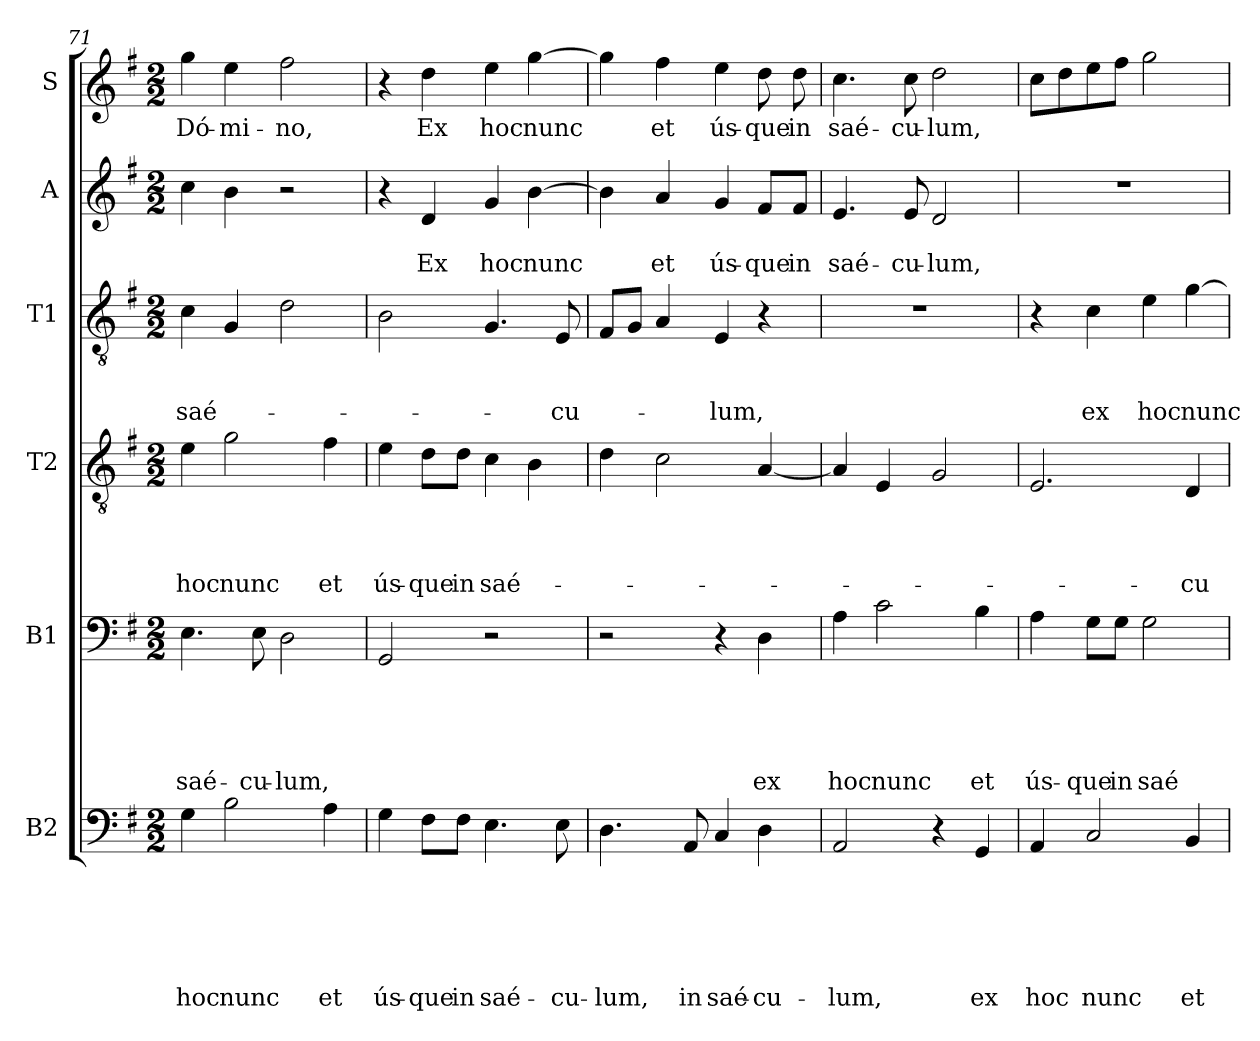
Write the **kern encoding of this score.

**kern	**text	**text	**text	**text	**text	**text	**kern	**text	**text	**text	**text	**text	**kern	**text	**text	**text	**text	**kern	**text	**text	**text	**kern	**text	**text	**kern	**text
*part6	*part6	*part6	*part6	*part6	*part6	*part6	*part5	*part5	*part5	*part5	*part5	*part5	*part4	*part4	*part4	*part4	*part4	*part3	*part3	*part3	*part3	*part2	*part2	*part2	*part1	*part1
*staff6	*staff6	*staff6	*staff6	*staff6	*staff6	*staff6	*staff5	*staff5	*staff5	*staff5	*staff5	*staff5	*staff4	*staff4	*staff4	*staff4	*staff4	*staff3	*staff3	*staff3	*staff3	*staff2	*staff2	*staff2	*staff1	*staff1
*I"B2	*	*	*	*	*	*	*I"B1	*	*	*	*	*	*I"T2	*	*	*	*	*I"T1	*	*	*	*I"A	*	*	*I"S	*
!!LO:PB:g=z
*clefF4	*	*	*	*	*	*	*clefF4	*	*	*	*	*	*clefGv2	*	*	*	*	*clefGv2	*	*	*	*clefG2	*	*	*clefG2	*
*k[f#]	*	*	*	*	*	*	*k[f#]	*	*	*	*	*	*k[f#]	*	*	*	*	*k[f#]	*	*	*	*k[f#]	*	*	*k[f#]	*
*G:	*	*	*	*	*	*	*G:	*	*	*	*	*	*G:	*	*	*	*	*G:	*	*	*	*G:	*	*	*G:	*
*M2/2	*	*	*	*	*	*	*M2/2	*	*	*	*	*	*M2/2	*	*	*	*	*M2/2	*	*	*	*M2/2	*	*	*M2/2	*
=71	=71	=71	=71	=71	=71	=71	=71	=71	=71	=71	=71	=71	=71	=71	=71	=71	=71	=71	=71	=71	=71	=71	=71	=71	=71	=71
!	!	!	!	!	!	!LO:LY:b	!	!	!	!	!	!LO:LY:b	!	!	!	!	!LO:LY:b	!	!	!	!LO:LY:b	!	!	!	!	!LO:LY:b
4G\	.	.	.	.	.	hoc	4.E\	.	.	.	.	saé-	4e\	.	.	.	hoc	4c\	.	.	saé-	4cc\	.	.	4gg\	Dó-
!	!	!	!	!	!	!LO:LY:b	!	!	!	!	!	!	!	!	!	!	!LO:LY:b	!	!	!	!	!	!	!	!	!LO:LY:b
2B\	.	.	.	.	.	nunc	.	.	.	.	.	.	2g\	.	.	.	nunc	4G/	.	.	.	4b\	.	.	4ee\	-mi-
!	!	!	!	!	!	!	!	!	!	!	!	!LO:LY:b	!	!	!	!	!	!	!	!	!	!	!	!	!	!
.	.	.	.	.	.	.	8E\	.	.	.	.	-cu-	.	.	.	.	.	.	.	.	.	.	.	.	.	.
!	!	!	!	!	!	!	!	!	!	!	!	!LO:LY:b	!	!	!	!	!	!	!	!	!	!	!	!	!	!LO:LY:b
.	.	.	.	.	.	.	2D\	.	.	.	.	-lum,	.	.	.	.	.	2d\	.	.	.	2r	.	.	2ff#\	-no,
!	!	!	!	!	!	!LO:LY:b	!	!	!	!	!	!	!	!	!	!	!LO:LY:b	!	!	!	!	!	!	!	!	!
4A\	.	.	.	.	.	et	.	.	.	.	.	.	4f#\	.	.	.	et	.	.	.	.	.	.	.	.	.
=72	=72	=72	=72	=72	=72	=72	=72	=72	=72	=72	=72	=72	=72	=72	=72	=72	=72	=72	=72	=72	=72	=72	=72	=72	=72	=72
!	!	!	!	!	!	!LO:LY:b	!	!	!	!	!	!	!	!	!	!	!LO:LY:b	!	!	!	!	!	!	!	!	!
4G\	.	.	.	.	.	ús-	2GG/	.	.	.	.	.	4e\	.	.	.	ús-	2B\	.	.	.	4r	.	.	4r	.
!	!	!	!	!	!	!LO:LY:b	!	!	!	!	!	!	!	!	!	!	!LO:LY:b	!	!	!	!	!	!	!LO:LY:b	!	!LO:LY:b
8F#\L	.	.	.	.	.	-que	.	.	.	.	.	.	8d\L	.	.	.	-que	.	.	.	.	4d/	.	Ex	4dd\	Ex
!	!	!	!	!	!	!LO:LY:b	!	!	!	!	!	!	!	!	!	!	!LO:LY:b	!	!	!	!	!	!	!	!	!
8F#\J	.	.	.	.	.	in	.	.	.	.	.	.	8d\J	.	.	.	in	.	.	.	.	.	.	.	.	.
!	!	!	!	!	!	!LO:LY:b	!	!	!	!	!	!	!	!	!	!	!LO:LY:b	!	!	!	!	!	!	!LO:LY:b	!	!LO:LY:b
4.E\	.	.	.	.	.	saé-	2r	.	.	.	.	.	4c\	.	.	.	saé-	4.G/	.	.	.	4g/	.	hoc	4ee\	hoc
!	!	!	!	!	!	!	!	!	!	!	!	!	!	!	!	!	!	!	!	!	!	!	!	!LO:LY:b	!	!LO:LY:b
.	.	.	.	.	.	.	.	.	.	.	.	.	4B\	.	.	.	.	.	.	.	.	[4b\	.	nunc	[4gg\	nunc
!	!	!	!	!	!	!LO:LY:b	!	!	!	!	!	!	!	!	!	!	!	!	!	!	!LO:LY:b	!	!	!	!	!
8E\	.	.	.	.	.	-cu-	.	.	.	.	.	.	.	.	.	.	.	8E/	.	.	-cu-	.	.	.	.	.
=73	=73	=73	=73	=73	=73	=73	=73	=73	=73	=73	=73	=73	=73	=73	=73	=73	=73	=73	=73	=73	=73	=73	=73	=73	=73	=73
!	!	!	!	!	!	!LO:LY:b	!	!	!	!	!	!	!	!	!	!	!	!	!	!	!	!	!	!	!	!
4.D\	.	.	.	.	.	-lum,	2r	.	.	.	.	.	4d\	.	.	.	.	8F#/L	.	.	.	4b\]	.	.	4gg\]	.
.	.	.	.	.	.	.	.	.	.	.	.	.	.	.	.	.	.	8G/J	.	.	.	.	.	.	.	.
!	!	!	!	!	!	!	!	!	!	!	!	!	!	!	!	!	!	!	!	!	!	!	!	!LO:LY:b	!	!LO:LY:b
.	.	.	.	.	.	.	.	.	.	.	.	.	2c\	.	.	.	.	4A/	.	.	.	4a/	.	et	4ff#\	et
!	!	!	!	!	!	!LO:LY:b	!	!	!	!	!	!	!	!	!	!	!	!	!	!	!	!	!	!	!	!
8AA/	.	.	.	.	.	in	.	.	.	.	.	.	.	.	.	.	.	.	.	.	.	.	.	.	.	.
!	!	!	!	!	!	!LO:LY:b	!	!	!	!	!	!	!	!	!	!	!	!	!	!	!LO:LY:b	!	!	!LO:LY:b	!	!LO:LY:b
4C/	.	.	.	.	.	saé-	4r	.	.	.	.	.	.	.	.	.	.	4E/	.	.	-lum,	4g/	.	ús-	4ee\	ús-
!	!	!	!	!	!	!LO:LY:b	!	!	!	!	!	!LO:LY:b	!	!	!	!	!	!	!	!	!	!	!	!LO:LY:b	!	!LO:LY:b
4D\	.	.	.	.	.	-cu-	4D\	.	.	.	.	ex	[4A/	.	.	.	.	4r	.	.	.	8f#/L	.	-que	8dd\	-que
!	!	!	!	!	!	!	!	!	!	!	!	!	!	!	!	!	!	!	!	!	!	!	!	!LO:LY:b	!	!LO:LY:b
.	.	.	.	.	.	.	.	.	.	.	.	.	.	.	.	.	.	.	.	.	.	8f#/J	.	in	8dd\	in
=74	=74	=74	=74	=74	=74	=74	=74	=74	=74	=74	=74	=74	=74	=74	=74	=74	=74	=74	=74	=74	=74	=74	=74	=74	=74	=74
!	!	!	!	!	!	!LO:LY:b	!	!	!	!	!	!LO:LY:b	!	!	!	!	!	!	!	!	!	!	!	!LO:LY:b	!	!LO:LY:b
2AA/	.	.	.	.	.	-lum,	4A\	.	.	.	.	hoc	4A/]	.	.	.	.	1r	.	.	.	4.e/	.	saé-	4.cc\	saé-
!	!	!	!	!	!	!	!	!	!	!	!	!LO:LY:b	!	!	!	!	!	!	!	!	!	!	!	!	!	!
.	.	.	.	.	.	.	2c\	.	.	.	.	nunc	4E/	.	.	.	.	.	.	.	.	.	.	.	.	.
!	!	!	!	!	!	!	!	!	!	!	!	!	!	!	!	!	!	!	!	!	!	!	!	!LO:LY:b	!	!LO:LY:b
.	.	.	.	.	.	.	.	.	.	.	.	.	.	.	.	.	.	.	.	.	.	8e/	.	-cu-	8cc\	-cu-
!	!	!	!	!	!	!	!	!	!	!	!	!	!	!	!	!	!	!	!	!	!	!	!	!LO:LY:b	!	!LO:LY:b
4r	.	.	.	.	.	.	.	.	.	.	.	.	2G/	.	.	.	.	.	.	.	.	2d/	.	-lum,	2dd\	-lum,
!	!	!	!	!	!	!LO:LY:b	!	!	!	!	!	!LO:LY:b	!	!	!	!	!	!	!	!	!	!	!	!	!	!
4GG/	.	.	.	.	.	ex	4B\	.	.	.	.	et	.	.	.	.	.	.	.	.	.	.	.	.	.	.
=75	=75	=75	=75	=75	=75	=75	=75	=75	=75	=75	=75	=75	=75	=75	=75	=75	=75	=75	=75	=75	=75	=75	=75	=75	=75	=75
!	!	!	!	!	!	!LO:LY:b	!	!	!	!	!	!LO:LY:b	!	!	!	!	!	!	!	!	!	!	!	!	!	!
4AA/	.	.	.	.	.	hoc	4A\	.	.	.	.	ús-	2.E/	.	.	.	.	4r	.	.	.	1r	.	.	8cc\L	.
.	.	.	.	.	.	.	.	.	.	.	.	.	.	.	.	.	.	.	.	.	.	.	.	.	8dd\	.
!	!	!	!	!	!	!LO:LY:b	!	!	!	!	!	!LO:LY:b	!	!	!	!	!	!	!	!	!LO:LY:b	!	!	!	!	!
2C/	.	.	.	.	.	nunc	8G\L	.	.	.	.	-que	.	.	.	.	.	4c\	.	.	ex	.	.	.	8ee\	.
!	!	!	!	!	!	!	!	!	!	!	!	!LO:LY:b	!	!	!	!	!	!	!	!	!	!	!	!	!	!
.	.	.	.	.	.	.	8G\J	.	.	.	.	in	.	.	.	.	.	.	.	.	.	.	.	.	8ff#\J	.
!	!	!	!	!	!	!	!	!	!	!	!	!LO:LY:b	!	!	!	!	!	!	!	!	!LO:LY:b	!	!	!	!	!
.	.	.	.	.	.	.	2G\	.	.	.	.	saé-	.	.	.	.	.	4e\	.	.	hoc	.	.	.	2gg\	.
!	!	!	!	!	!	!LO:LY:b	!	!	!	!	!	!	!	!	!	!	!LO:LY:b	!	!	!	!LO:LY:b	!	!	!	!	!
4BB/	.	.	.	.	.	et	.	.	.	.	.	.	4D/	.	.	.	-cu-	[4g\	.	.	nunc	.	.	.	.	.
=	=	=	=	=	=	=	=	=	=	=	=	=	=	=	=	=	=	=	=	=	=	=	=	=	=	=
*-	*-	*-	*-	*-	*-	*-	*-	*-	*-	*-	*-	*-	*-	*-	*-	*-	*-	*-	*-	*-	*-	*-	*-	*-	*-	*-
